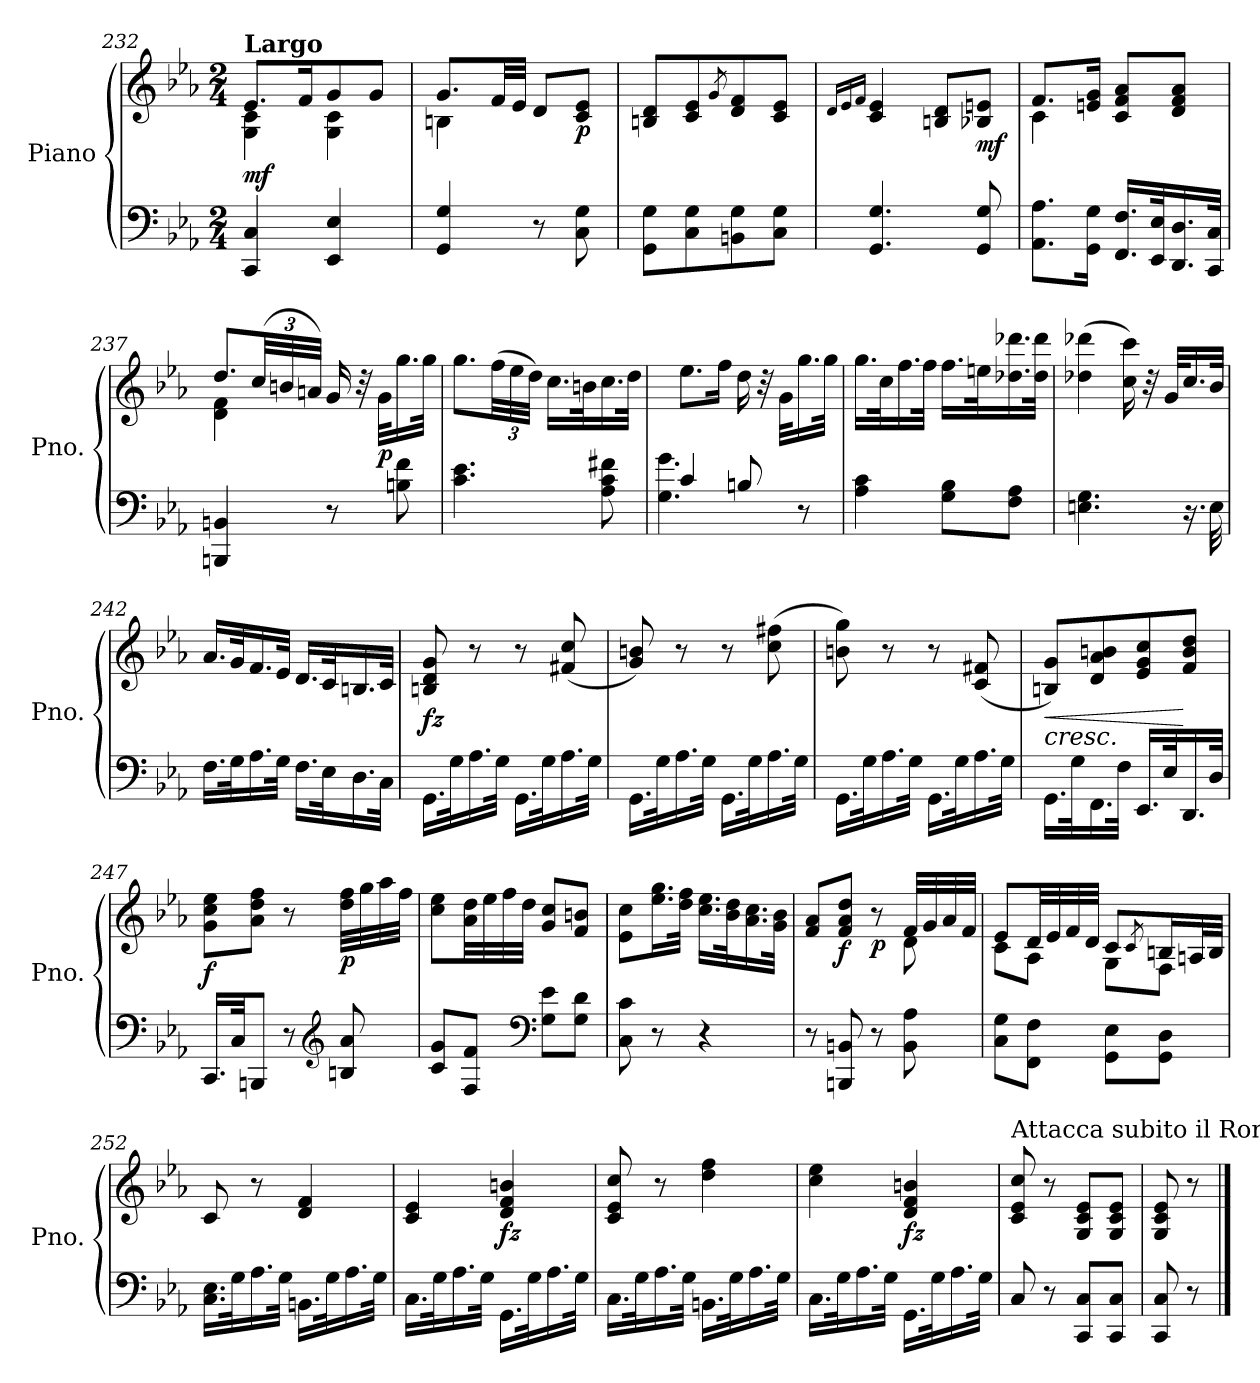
**kern	**kern	**dynam
*part1	*part1	*part1
*staff2	*staff1	*staff1/2
*I"Piano	*	*
*I'Pno.	*	*
!!LO:PB:g=z
*clefF4	*clefG2	*
*k[b-e-a-]	*k[b-e-a-]	*
*E-:	*E-:	*
*M2/4	*M2/4	*
*MM50	*MM50	*
=232	=232	=232
*	*^	*
!	!LO:TX:a:B:t=Largo	!	!
!	!	!	!LO:DY:b
4CC/ 4C/	8.e-/L	4G\ 4c\	mf
.	16f/K	.	.
4EE-/ 4E-/	8g/	4G\ 4c\	.
.	8g/J	.	.
!!LO:LB:g=z	!!
=233	=233	=233	=233
4GG/ 4G/	8.g/L	4Bn\	.
.	32f/LL	.	.
.	32e-/JJJ	.	.
8r	8d/L	4ryy	.
!	!	!	!LO:DY:b
8C\ 8G\	8c/ 8e-/J	.	p
*	*v	*v	*
=234	=234	=234
8GG\ 8G\L	8Bn/ 8d/L	.
8C\ 8G\	8c/ 8e-/	.
.	8qg/	.
8BBn\ 8G\	8d/ 8f/	.
8C\ 8G\J	8c/ 8e-/J	.
=235	=235	=235
.	16qd/LL	.
.	16qe-/	.
.	16qf/JJ	.
4.GG/ 4.G/	4c/ 4e-/	.
.	8Bn/ 8d/L	.
!	!	!LO:DY:b
8GG/ 8G/	8B-X/ 8en/J	mf
=236	=236	=236
*	*^	*
8.AA-\ 8.A-\L	8.f/L	4c\	.
16GG\ 16G\Jk	16en/ 16g/Jk	.	.
16.FF/ 16.F/LL	8c/ 8f/ 8a-/L	4ryy	.
32EE-/ 32E-/K	.	.	.
16.DD/ 16.D/	8d/ 8f/ 8a-/J	.	.
32CC/ 32C/JJk	.	.	.
=237	=237	=237	=237
4BBBn/ 4BBn/	8.dd/L	4d\ 4f\	.
*	*Xbrackettup	*	*
.	(48cc/LL	.	.
.	48bn/	.	.
.	48an/JJJ)	.	.
8r	16g/	4ryy	.
.	32r	.	.
!	!	!	!LO:DY:b
.	32g\KLL	.	p
8Bn\ 8f\	16.gg\	.	.
.	32gg\JJk	.	.
*	*v	*v	*
!!LO:LB:g=z
=238	=238	=238
4.c\ 4.e-\	8.gg\L	.
.	(48ff\LL	.
.	48ee-\	.
.	48dd\JJJ)	.
.	16.cc\LL	.
.	32bn\K	.
8A-\ 8c\ 8f#X\	16.cc\	.
.	32dd\JJk	.
!!LO:LB:g=z
=239	=239	=239
*^	*	*
4c/	4.G\ 4.g\	8.ee-\L	.
.	.	16ff\Jk	.
8Bn/	.	16dd\	.
.	.	32r	.
.	.	32g\KLL	.
8r	8ryy	16.gg\	.
.	.	32gg\JJk	.
*v	*v	*	*
=240	=240	=240
4A-\ 4c\	16.gg\LL	.
.	32cc\K	.
.	16.ff\	.
.	32ff\JJk	.
8G\ 8B-\L	16.ff\LL	.
.	32een\K	.
8F\ 8A-\J	16.dd-X\ 16.ddd-X\	.
.	32dd-\ 32ddd-\JJk	.
=241	=241	=241
4.En\ 4.G\	(4dd-X\ 4ddd-X\	.
.	16cc\ 16ccc\)	.
.	32r	.
.	32g/KLL	.
16.r	16.cc/	.
32E\	32b-/JJk	.
=242	=242	=242
16.F\LL	16.a-/LL	.
32G\K	32g/K	.
16.A-\	16.f/	.
32G\JJk	32e-/JJk	.
16.F\LL	16.d/LL	.
32E-\K	32c/K	.
16.D\	16.Bn/	.
32C\JJk	32c/JJk	.
!!LO:LB:g=z
=243	=243	=243
!	!	!LO:DY:b
16.GG\LL	8Bn/ 8d/ 8g/	fz
32G\K	.	.
16.A-\	8r	.
32G\JJk	.	.
16.GG\LL	8r	.
32G\K	.	.
16.A-\	(8f#X/ 8cc/	.
32G\JJk	.	.
=244	=244	=244
16.GG\LL	8g/ 8bn/)	.
32G\K	.	.
16.A-\	8r	.
32G\JJk	.	.
16.GG\LL	8r	.
32G\K	.	.
16.A-\	(8cc\ 8ff#X\	.
32G\JJk	.	.
!!LO:LB:g=z
=245	=245	=245
16.GG\LL	8bn\ 8gg\)	.
32G\K	.	.
16.A-\	8r	.
32G\JJk	.	.
16.GG\LL	8r	.
32G\K	.	.
16.A-\	(8c/ 8f#X/	.
32G\JJk	.	.
=246	=246	=246
!	!LO:TX:b:i:t=cresc.	!
!	!	!LO:HP:b
16.GG\LL	8Bn/ 8g/L)	<
32G\K	.	.
16.FF\	8d/ 8a-/ 8bn/	.
32F\JJk	.	.
16.EE-/LL	8e-/ 8g/ 8cc/	.
32E-/K	.	.
16.DD/	8f/ 8b/ 8dd/J	[
32D/JJk	.	.
=247	=247	=247
!	!	!LO:DY:b
16.CC/LL	8g\ 8cc\ 8ee-\L	f
32C/JK	.	.
8BBBn/J	8a-\ 8dd\ 8ff\J	.
8r	8r	.
*clefG2	*	*
!	!	!LO:DY:b
8Bn/ 8a-/	32dd\ 32ff\LLL	p
.	32gg\	.
.	32aa-\	.
.	32ff\JJJ	.
=248	=248	=248
8c/ 8g/L	8cc\ 8ee-\L	.
8F/ 8f/J	32a-\ 32dd\LL	.
.	32ee-\	.
.	32ff\	.
.	32dd\JJJ	.
*clefF4	*	*
8G\ 8e-\L	8g/ 8cc/L	.
8G\ 8d\J	8f/ 8bn/J	.
!!LO:PB:g=z
=249	=249	=249
8C\ 8c\	8e-\ 8cc\L	.
8r	16.ee-\ 16.gg\L	.
.	32dd\ 32ff\JJk	.
4r	16.cc\ 16.ee-\LL	.
.	32b-\ 32dd\K	.
.	16.a-\ 16.cc\	.
.	32g\ 32b-\JJk	.
=250	=250	=250
*	*^	*
8r	8f/ 8a-/L	4ryy	.
!	!	!	!LO:DY:b
8BBBn/ 8BBn/	8f/ 8a-/ 8dd/J	.	f
!	!	!	!LO:DY:b
8r	8r	8ryy	p
8BB\ 8A-\	32f/LLL	8d\	.
.	32g/	.	.
.	32a-/	.	.
.	32f/JJJ	.	.
=251	=251	=251	=251
8C\ 8G\L	8e-/L	8c\L	.
8FF\ 8F\J	32d/LL	8A-\J	.
.	32e-/	.	.
.	32f/	.	.
.	32d/JJJ	.	.
8GG\ 8E-\L	8c/L	8G\L	.
.	8qc/	.	.
8GG\ 8D\J	16Bn/L	8F\J	.
.	32An/L	.	.
.	32B/JJJ	.	.
*	*v	*v	*
=252	=252	=252
16.C\ 16.E-\LL	8c/	.
32G\K	.	.
16.A-\	8r	.
32G\JJk	.	.
16.BBn\LL	4d/ 4f/	.
32G\K	.	.
16.A-\	.	.
32G\JJk	.	.
!!LO:LB:g=z
=253	=253	=253
16.C\LL	4c/ 4e-/	.
32G\K	.	.
16.A-\	.	.
32G\JJk	.	.
!	!	!LO:DY:b
16.GG\LL	4d/ 4f/ 4bn/	fz
32G\K	.	.
16.A-\	.	.
32G\JJk	.	.
!!LO:LB:g=z
=254	=254	=254
16.C\LL	8c/ 8e-/ 8cc/	.
32G\K	.	.
16.A-\	8r	.
32G\JJk	.	.
16.BBn\LL	4dd\ 4ff\	.
32G\K	.	.
16.A-\	.	.
32G\JJk	.	.
=255	=255	=255
16.C\LL	4cc\ 4ee-\	.
32G\K	.	.
16.A-\	.	.
32G\JJk	.	.
!	!	!LO:DY:b
16.GG\LL	4d/ 4f/ 4bn/	fz
32G\K	.	.
16.A-\	.	.
32G\JJk	.	.
=256	=256	=256
!	!LO:TX:a:t=Attacca subito il Rondo	!
8C/	8c/ 8e-/ 8cc/	.
8r	8r	.
8CC/ 8C/L	8G/ 8c/ 8e-/L	.
8CC/ 8C/J	8G/ 8c/ 8e-/J	.
=257	=257	=257
8CC/ 8C/	8G/ 8c/ 8e-/	.
8r	8r	.
==	==	==
*-	*-	*-
